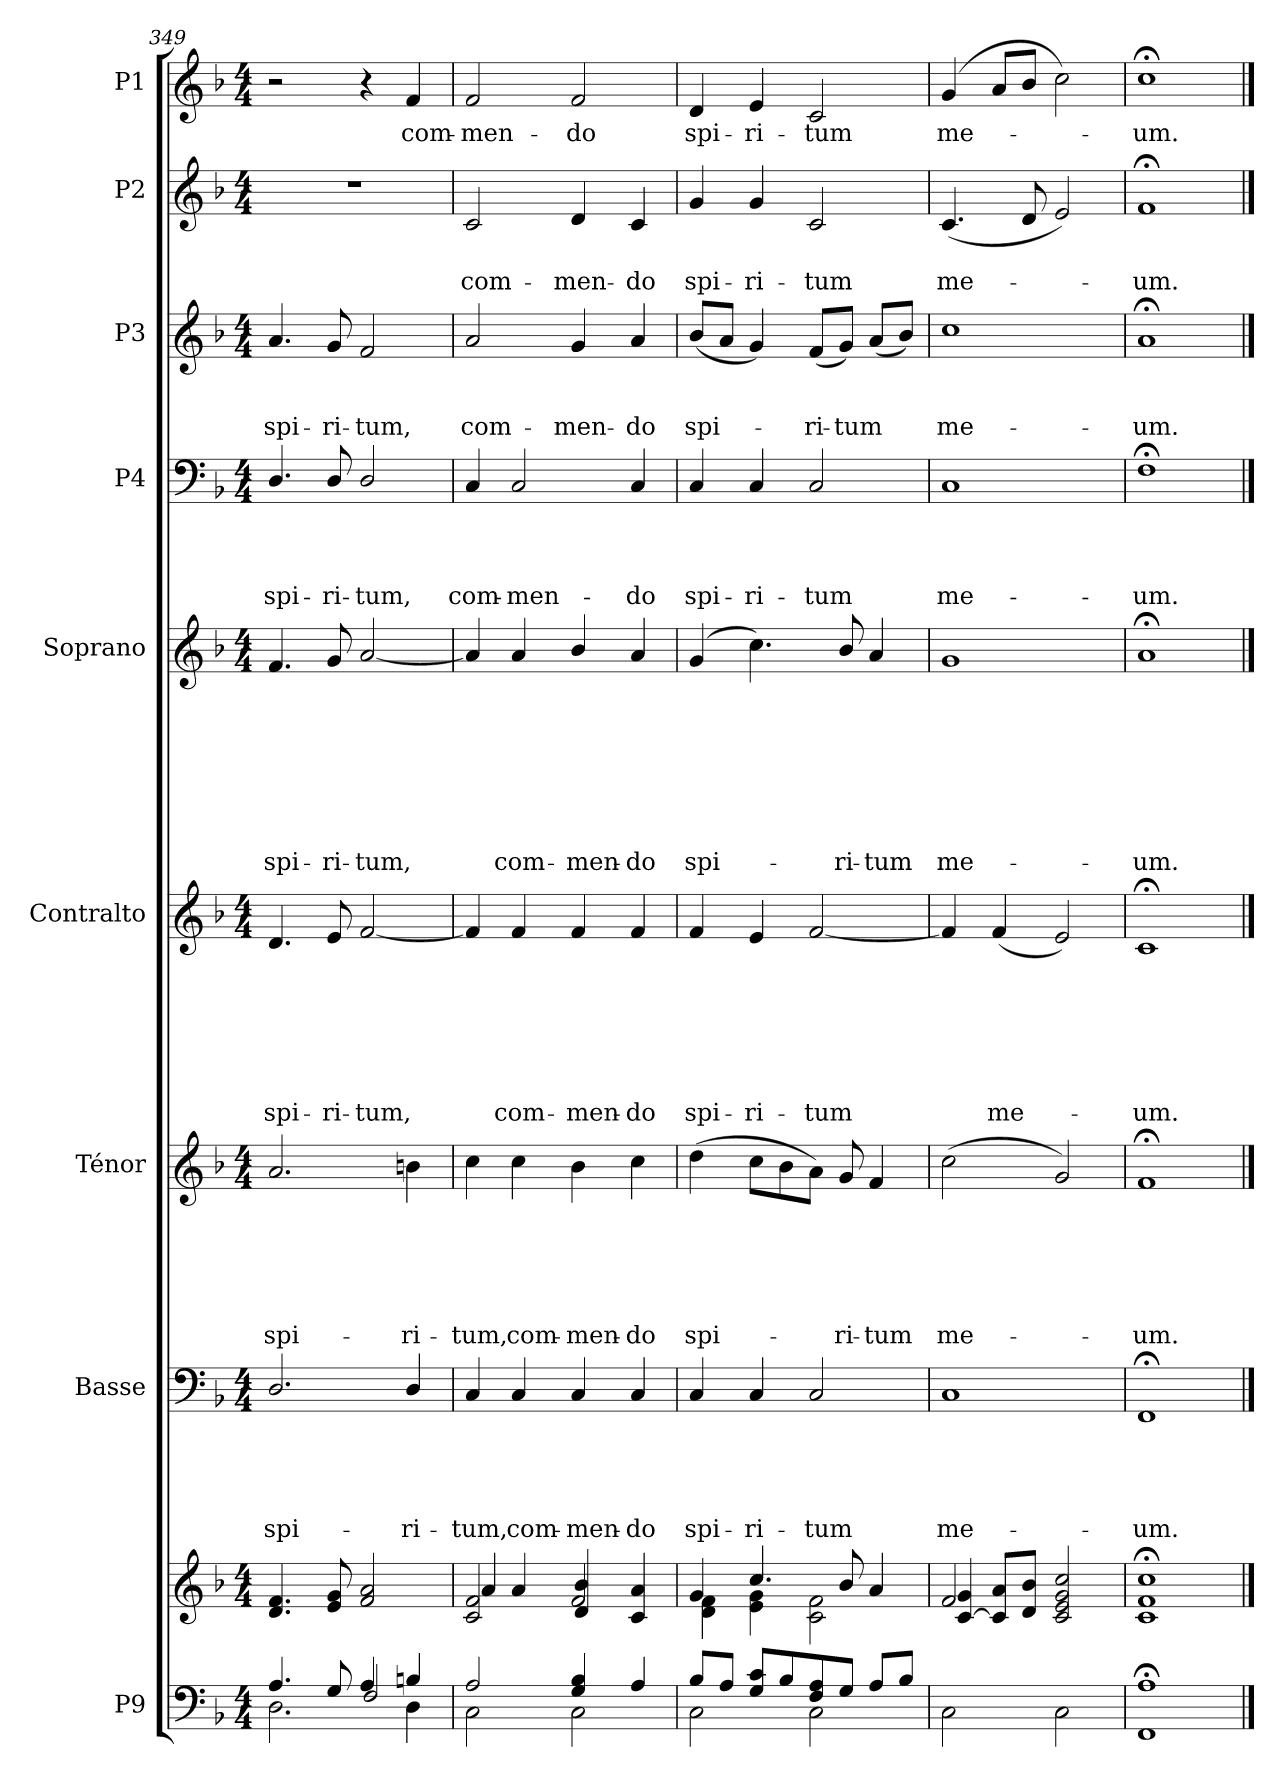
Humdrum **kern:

**kern	**kern	**kern	**text	**text	**text	**text	**text	**kern	**text	**text	**text	**text	**text	**text	**kern	**text	**text	**text	**text	**text	**text	**text	**kern	**text	**text	**text	**text	**text	**text	**text	**text	**kern	**text	**text	**text	**text	**kern	**text	**text	**text	**kern	**text	**text	**kern	**text
*part9	*part9	*part8	*part8	*part8	*part8	*part8	*part8	*part7	*part7	*part7	*part7	*part7	*part7	*part7	*part6	*part6	*part6	*part6	*part6	*part6	*part6	*part6	*part5	*part5	*part5	*part5	*part5	*part5	*part5	*part5	*part5	*part4	*part4	*part4	*part4	*part4	*part3	*part3	*part3	*part3	*part2	*part2	*part2	*part1	*part1
*staff10	*staff9	*staff8	*staff8	*staff8	*staff8	*staff8	*staff8	*staff7	*staff7	*staff7	*staff7	*staff7	*staff7	*staff7	*staff6	*staff6	*staff6	*staff6	*staff6	*staff6	*staff6	*staff6	*staff5	*staff5	*staff5	*staff5	*staff5	*staff5	*staff5	*staff5	*staff5	*staff4	*staff4	*staff4	*staff4	*staff4	*staff3	*staff3	*staff3	*staff3	*staff2	*staff2	*staff2	*staff1	*staff1
*I"P9	*	*I"Basse	*	*	*	*	*	*I"Ténor	*	*	*	*	*	*	*I"Contralto	*	*	*	*	*	*	*	*I"Soprano	*	*	*	*	*	*	*	*	*I"P4	*	*	*	*	*I"P3	*	*	*	*I"P2	*	*	*I"P1	*
*	*	*I'Bs.	*	*	*	*	*	*	*	*	*	*	*	*	*	*	*	*	*	*	*	*	*I'Sop.	*	*	*	*	*	*	*	*	*	*	*	*	*	*	*	*	*	*	*	*	*	*
!!LO:PB:g=z
*clefF4	*clefG2	*clefF4	*	*	*	*	*	*clefG2	*	*	*	*	*	*	*clefG2	*	*	*	*	*	*	*	*clefG2	*	*	*	*	*	*	*	*	*clefF4	*	*	*	*	*clefG2	*	*	*	*clefG2	*	*	*clefG2	*
*	*	*	*	*	*	*	*	*ITrd7c12	*	*	*	*	*	*	*	*	*	*	*	*	*	*	*	*	*	*	*	*	*	*	*	*	*	*	*	*	*ITrd7c12	*	*	*	*	*	*	*	*
*k[b-]	*k[b-]	*k[b-]	*	*	*	*	*	*k[b-]	*	*	*	*	*	*	*k[b-]	*	*	*	*	*	*	*	*k[b-]	*	*	*	*	*	*	*	*	*k[b-]	*	*	*	*	*k[b-]	*	*	*	*k[b-]	*	*	*k[b-]	*
*F:	*F:	*F:	*	*	*	*	*	*F:	*	*	*	*	*	*	*F:	*	*	*	*	*	*	*	*F:	*	*	*	*	*	*	*	*	*F:	*	*	*	*	*F:	*	*	*	*F:	*	*	*F:	*
*M4/4	*M4/4	*M4/4	*	*	*	*	*	*M4/4	*	*	*	*	*	*	*M4/4	*	*	*	*	*	*	*	*M4/4	*	*	*	*	*	*	*	*	*M4/4	*	*	*	*	*M4/4	*	*	*	*M4/4	*	*	*M4/4	*
=349	=349	=349	=349	=349	=349	=349	=349	=349	=349	=349	=349	=349	=349	=349	=349	=349	=349	=349	=349	=349	=349	=349	=349	=349	=349	=349	=349	=349	=349	=349	=349	=349	=349	=349	=349	=349	=349	=349	=349	=349	=349	=349	=349	=349	=349
*^	*^	*	*	*	*	*	*	*	*	*	*	*	*	*	*	*	*	*	*	*	*	*	*	*	*	*	*	*	*	*	*	*	*	*	*	*	*	*	*	*	*	*	*	*	*
*	*^	*	*^	*	*	*	*	*	*	*	*	*	*	*	*	*	*	*	*	*	*	*	*	*	*	*	*	*	*	*	*	*	*	*	*	*	*	*	*	*	*	*	*	*	*	*	*
!	!	!	!	!	!	!	!	!	!	!	!LO:LY:b	!	!	!	!	!	!	!LO:LY:b	!	!	!	!	!	!	!	!LO:LY:b	!	!	!	!	!	!	!	!	!LO:LY:b	!	!	!	!	!LO:LY:b	!	!	!	!LO:LY:b	!	!	!	!	!
4.A/	2ryy	2.D\	1ryy	1ryy	4.d/ 4.f/	2.D/	.	.	.	.	spi-	2.A/	.	.	.	.	.	spi-	4.d/	.	.	.	.	.	.	spi-	4.f/	.	.	.	.	.	.	.	spi-	4.D/	.	.	.	spi-	4.A/	.	.	spi-	1r	.	.	2r	.
!	!	!	!	!	!	!	!	!	!	!	!	!	!	!	!	!	!	!	!	!	!	!	!	!	!	!LO:LY:b	!	!	!	!	!	!	!	!	!LO:LY:b	!	!	!	!	!LO:LY:b	!	!	!	!LO:LY:b	!	!	!	!	!
8G/	.	.	.	.	8e/ 8g/	.	.	.	.	.	.	.	.	.	.	.	.	.	8e/	.	.	.	.	.	.	-ri-	8g/	.	.	.	.	.	.	.	-ri-	8D/	.	.	.	-ri-	8G/	.	.	-ri-	.	.	.	.	.
!	!	!	!	!	!	!	!	!	!	!	!	!	!	!	!	!	!	!	!	!	!	!	!	!	!	!LO:LY:b	!	!	!	!	!	!	!	!	!LO:LY:b	!	!	!	!	!LO:LY:b	!	!	!	!LO:LY:b	!	!	!	!	!
4A/	2F/	.	.	.	2f/ 2a/	.	.	.	.	.	.	.	.	.	.	.	.	.	[<2f/	.	.	.	.	.	.	-tum,	[<2a/	.	.	.	.	.	.	.	-tum,	2D/	.	.	.	-tum,	2F/	.	.	-tum,	.	.	.	4r	.
!	!	!	!	!	!	!	!	!	!	!	!LO:LY:b	!	!	!	!	!	!	!LO:LY:b	!	!	!	!	!	!	!	!	!	!	!	!	!	!	!	!	!	!	!	!	!	!	!	!	!	!	!	!	!	!	!LO:LY:b
4Bn/	.	4D\	.	.	.	4D/	.	.	.	.	-ri-	4Bn\	.	.	.	.	.	-ri-	.	.	.	.	.	.	.	.	.	.	.	.	.	.	.	.	.	.	.	.	.	.	.	.	.	.	.	.	.	4f/	com-
=350	=350	=350	=350	=350	=350	=350	=350	=350	=350	=350	=350	=350	=350	=350	=350	=350	=350	=350	=350	=350	=350	=350	=350	=350	=350	=350	=350	=350	=350	=350	=350	=350	=350	=350	=350	=350	=350	=350	=350	=350	=350	=350	=350	=350	=350	=350	=350	=350	=350
!	!	!	!	!	!	!	!	!	!	!	!LO:LY:b	!	!	!	!	!	!	!LO:LY:b	!	!	!	!	!	!	!	!	!	!	!	!	!	!	!	!	!	!	!	!	!	!LO:LY:b	!	!	!	!LO:LY:b	!	!	!LO:LY:b	!	!LO:LY:b
2A/	2C\	1ryy	1ryy	2c/ 2f/	4a/	4C/	.	.	.	.	-tum,	4c\	.	.	.	.	.	-tum,	4f/]	.	.	.	.	.	.	.	4a/]	.	.	.	.	.	.	.	.	4C/	.	.	.	com-	2A/	.	.	com-	2c/	.	com-	2f/	-men-
!	!	!	!	!	!	!	!	!	!	!	!LO:LY:b	!	!	!	!	!	!	!LO:LY:b	!	!	!	!	!	!	!	!LO:LY:b	!	!	!	!	!	!	!	!	!LO:LY:b	!	!	!	!	!LO:LY:b	!	!	!	!	!	!	!	!	!
.	.	.	.	.	4a/	4C/	.	.	.	.	com-	4c\	.	.	.	.	.	com-	4f/	.	.	.	.	.	.	com-	4a/	.	.	.	.	.	.	.	com-	2C/	.	.	.	-men-	.	.	.	.	.	.	.	.	.
!	!	!	!	!	!	!	!	!	!	!	!LO:LY:b	!	!	!	!	!	!	!LO:LY:b	!	!	!	!	!	!	!	!LO:LY:b	!	!	!	!	!	!	!	!	!LO:LY:b	!	!	!	!	!	!	!	!	!LO:LY:b	!	!	!LO:LY:b	!	!LO:LY:b
4G/ 4B-/	2C\	.	.	2f/	4d/ 4b-/	4C/	.	.	.	.	-men-	4B-\	.	.	.	.	.	-men-	4f/	.	.	.	.	.	.	-men-	4b-/	.	.	.	.	.	.	.	-men-	.	.	.	.	.	4G/	.	.	-men-	4d/	.	-men-	2f/	-do
!	!	!	!	!	!	!	!	!	!	!	!LO:LY:b	!	!	!	!	!	!	!LO:LY:b	!	!	!	!	!	!	!	!LO:LY:b	!	!	!	!	!	!	!	!	!LO:LY:b	!	!	!	!	!LO:LY:b	!	!	!	!LO:LY:b	!	!	!LO:LY:b	!	!
4A/	.	.	.	.	4c/ 4a/	4C/	.	.	.	.	-do	4c\	.	.	.	.	.	-do	4f/	.	.	.	.	.	.	-do	4a/	.	.	.	.	.	.	.	-do	4C/	.	.	.	-do	4A/	.	.	-do	4c/	.	-do	.	.
=351	=351	=351	=351	=351	=351	=351	=351	=351	=351	=351	=351	=351	=351	=351	=351	=351	=351	=351	=351	=351	=351	=351	=351	=351	=351	=351	=351	=351	=351	=351	=351	=351	=351	=351	=351	=351	=351	=351	=351	=351	=351	=351	=351	=351	=351	=351	=351	=351	=351
!	!	!	!	!	!	!	!	!	!	!	!LO:LY:b	!	!	!	!	!	!	!LO:LY:b	!	!	!	!	!	!	!	!LO:LY:b	!	!	!	!	!	!	!	!	!LO:LY:b	!	!	!	!	!LO:LY:b	!	!	!	!LO:LY:b	!	!	!LO:LY:b	!	!LO:LY:b
8B-/L	2C\	1ryy	1ryy	4g/	4d\ 4f\	4C/	.	.	.	.	spi-	(>4d\	.	.	.	.	.	spi-	4f/	.	.	.	.	.	.	spi-	(<4g/	.	.	.	.	.	.	.	spi-	4C/	.	.	.	spi-	(<8B-/L	.	.	spi-	4g/	.	spi-	4d/	spi-
8A/J	.	.	.	.	.	.	.	.	.	.	.	.	.	.	.	.	.	.	.	.	.	.	.	.	.	.	.	.	.	.	.	.	.	.	.	.	.	.	.	.	8A/J	.	.	.	.	.	.	.	.
!	!	!	!	!	!	!	!	!	!	!	!LO:LY:b	!	!	!	!	!	!	!	!	!	!	!	!	!	!	!LO:LY:b	!	!	!	!	!	!	!	!	!	!	!	!	!	!LO:LY:b	!	!	!	!	!	!	!LO:LY:b	!	!LO:LY:b
8G/ 8c/L	.	.	.	4.cc/	4e\ 4g\	4C/	.	.	.	.	-ri-	8c\L	.	.	.	.	.	.	4e/	.	.	.	.	.	.	-ri-	4.cc\)	.	.	.	.	.	.	.	.	4C/	.	.	.	-ri-	4G/)	.	.	.	4g/	.	-ri-	4e/	-ri-
8B-/	.	.	.	.	.	.	.	.	.	.	.	8B-\	.	.	.	.	.	.	.	.	.	.	.	.	.	.	.	.	.	.	.	.	.	.	.	.	.	.	.	.	.	.	.	.	.	.	.	.	.
!	!	!	!	!	!	!	!	!	!	!	!LO:LY:b	!	!	!	!	!	!	!	!	!	!	!	!	!	!	!LO:LY:b	!	!	!	!	!	!	!	!	!	!	!	!	!	!LO:LY:b	!	!	!	!LO:LY:b	!	!	!LO:LY:b	!	!LO:LY:b
8F/ 8A/	2C\	.	.	.	2c\ 2f\	2C/	.	.	.	.	-tum	8A\J)	.	.	.	.	.	.	[<2f/	.	.	.	.	.	.	-tum	.	.	.	.	.	.	.	.	.	2C/	.	.	.	-tum	(<8F/L	.	.	-ri-	2c/	.	-tum	2c/	-tum
!	!	!	!	!	!	!	!	!	!	!	!	!	!	!	!	!	!	!LO:LY:b	!	!	!	!	!	!	!	!	!	!	!	!	!	!	!	!	!LO:LY:b	!	!	!	!	!	!	!	!	!LO:LY:b	!	!	!	!	!
8G/J	.	.	.	8b-/	.	.	.	.	.	.	.	8G/	.	.	.	.	.	-ri-	.	.	.	.	.	.	.	.	8b-/	.	.	.	.	.	.	.	-ri-	.	.	.	.	.	8G/J)	.	.	-tum	.	.	.	.	.
!	!	!	!	!	!	!	!	!	!	!	!	!	!	!	!	!	!	!LO:LY:b	!	!	!	!	!	!	!	!	!	!	!	!	!	!	!	!	!LO:LY:b	!	!	!	!	!	!	!	!	!	!	!	!	!	!
8A/L	.	.	.	4a/	.	.	.	.	.	.	.	4F/	.	.	.	.	.	-tum	.	.	.	.	.	.	.	.	4a/	.	.	.	.	.	.	.	-tum	.	.	.	.	.	(<8A/L	.	.	.	.	.	.	.	.
8B-/J	.	.	.	.	.	.	.	.	.	.	.	.	.	.	.	.	.	.	.	.	.	.	.	.	.	.	.	.	.	.	.	.	.	.	.	.	.	.	.	.	8B-/J)	.	.	.	.	.	.	.	.
=352	=352	=352	=352	=352	=352	=352	=352	=352	=352	=352	=352	=352	=352	=352	=352	=352	=352	=352	=352	=352	=352	=352	=352	=352	=352	=352	=352	=352	=352	=352	=352	=352	=352	=352	=352	=352	=352	=352	=352	=352	=352	=352	=352	=352	=352	=352	=352	=352	=352
!	!	!	!	!	!	!	!	!	!	!	!LO:LY:b	!	!	!	!	!	!	!LO:LY:b	!	!	!	!	!	!	!	!	!	!	!	!	!	!	!	!	!LO:LY:b	!	!	!	!	!LO:LY:b	!	!	!	!LO:LY:b	!	!	!LO:LY:b	!	!LO:LY:b
2C\	1ryy	1ryy	2f/	1ryy	[<4c/ 4g/	1C	.	.	.	.	me-	(>2c\	.	.	.	.	.	me-	4f/]	.	.	.	.	.	.	.	1g	.	.	.	.	.	.	.	me-	1C	.	.	.	me-	1c	.	.	me-	(<4.c/	.	me-	(<4g/	me-
!	!	!	!	!	!	!	!	!	!	!	!	!	!	!	!	!	!	!	!	!	!	!	!	!	!	!LO:LY:b	!	!	!	!	!	!	!	!	!	!	!	!	!	!	!	!	!	!	!	!	!	!	!
.	.	.	.	.	8c/] 8a/L	.	.	.	.	.	.	.	.	.	.	.	.	.	(<4f/	.	.	.	.	.	.	me-	.	.	.	.	.	.	.	.	.	.	.	.	.	.	.	.	.	.	.	.	.	8a/L	.
.	.	.	.	.	8d/ 8b-/J	.	.	.	.	.	.	.	.	.	.	.	.	.	.	.	.	.	.	.	.	.	.	.	.	.	.	.	.	.	.	.	.	.	.	.	.	.	.	.	8d/	.	.	8b-/J	.
2C\	.	.	2ryy	.	2c/ 2e/ 2g/ 2cc/	.	.	.	.	.	.	2G/)	.	.	.	.	.	.	2e/)	.	.	.	.	.	.	.	.	.	.	.	.	.	.	.	.	.	.	.	.	.	.	.	.	.	2e/)	.	.	2cc\)	.
=353	=353	=353	=353	=353	=353	=353	=353	=353	=353	=353	=353	=353	=353	=353	=353	=353	=353	=353	=353	=353	=353	=353	=353	=353	=353	=353	=353	=353	=353	=353	=353	=353	=353	=353	=353	=353	=353	=353	=353	=353	=353	=353	=353	=353	=353	=353	=353	=353	=353
!	!	!	!	!	!	!	!	!	!	!	!LO:LY:b	!	!	!	!	!	!	!LO:LY:b	!	!	!	!	!	!	!	!LO:LY:b	!	!	!	!	!	!	!	!	!LO:LY:b	!	!	!	!	!LO:LY:b	!	!	!	!LO:LY:b	!	!	!LO:LY:b	!	!LO:LY:b
1FF;< 1A;<	1ryy	1ryy	1ryy	1ryy	1c; 1f; 1cc;	1FF;	.	.	.	.	-um.	1F;	.	.	.	.	.	-um.	1c;	.	.	.	.	.	.	-um.	1a;	.	.	.	.	.	.	.	-um.	1F;<	.	.	.	-um.	1A;	.	.	-um.	1f;	.	-um.	1cc;<	-um.
*v	*v	*v	*	*	*	*	*	*	*	*	*	*	*	*	*	*	*	*	*	*	*	*	*	*	*	*	*	*	*	*	*	*	*	*	*	*	*	*	*	*	*	*	*	*	*	*	*	*	*
*	*v	*v	*v	*	*	*	*	*	*	*	*	*	*	*	*	*	*	*	*	*	*	*	*	*	*	*	*	*	*	*	*	*	*	*	*	*	*	*	*	*	*	*	*	*	*	*	*
==	==	==	==	==	==	==	==	==	==	==	==	==	==	==	==	==	==	==	==	==	==	==	==	==	==	==	==	==	==	==	==	==	==	==	==	==	==	==	==	==	==	==	==	==	==
*-	*-	*-	*-	*-	*-	*-	*-	*-	*-	*-	*-	*-	*-	*-	*-	*-	*-	*-	*-	*-	*-	*-	*-	*-	*-	*-	*-	*-	*-	*-	*-	*-	*-	*-	*-	*-	*-	*-	*-	*-	*-	*-	*-	*-	*-
